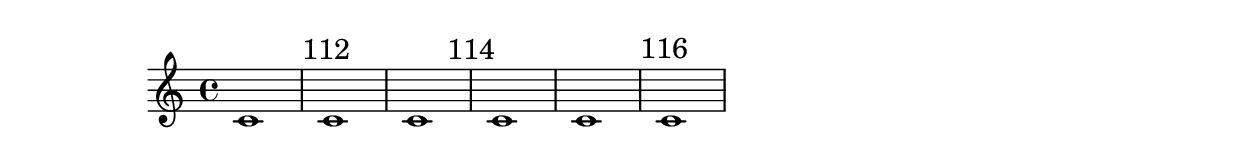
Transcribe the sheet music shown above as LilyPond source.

%% DO NOT EDIT this file manually; it is automatically
%% generated from LSR http://lsr.dsi.unimi.it
%% Make any changes in LSR itself, or in Documentation/snippets/new/ ,
%% and then run scripts/auxiliar/makelsr.py
%%
%% This file is in the public domain.
\version "2.17.11"

\header {
  lsrtags = "rhythms"

  texidoc = "
Bar numbers by default are right-aligned to their parent object. This
is usually the left edge of a line or, if numbers are printed within a
line, the left hand side of a bar line.  The numbers may also be
positioned directly over the bar line or left-aligned to the bar line.

"
  doctitle = "Aligning bar numbers"
} % begin verbatim


\relative c' {
  \set Score.currentBarNumber = #111
  \override Score.BarNumber.break-visibility = #all-visible
  % Increase the size of the bar number by 2
  \override Score.BarNumber.font-size = #2
  % Print a bar number every second measure
  \set Score.barNumberVisibility = #(every-nth-bar-number-visible 2)
  c1 | c1
  % Center-align bar numbers
  \override Score.BarNumber.self-alignment-X = #CENTER
  c1 | c1
  % Left-align bar numbers
  \override Score.BarNumber.self-alignment-X = #LEFT
  c1 | c1
}
